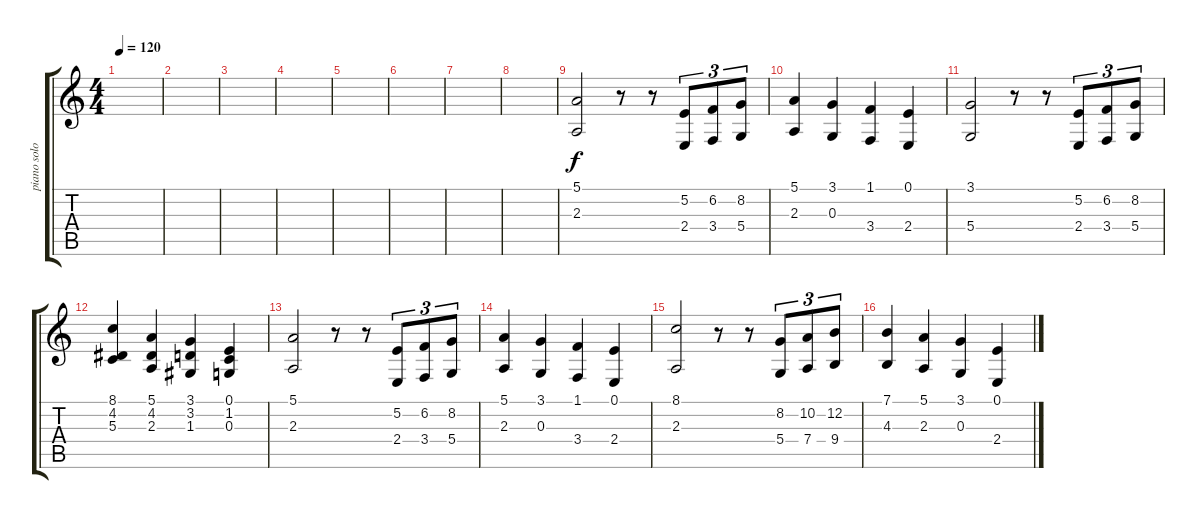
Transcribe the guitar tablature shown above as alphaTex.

\track ("piano solo" "piano solo") {instrument acousticgrandpiano}
\staff {score tabs}
\tuning (E4 B3 G3 D3 A2 E2) {hide}
\ts (4 4)
\tempo 120
\clef g2
\ks c
|
|
|
|
|
|
|
|
(5.1 2.3).2 r.8 r.8 (5.2 2.4).8{tu (3 2)} (6.2 3.4).8{tu (3 2)} (8.2 5.4).8{tu (3 2)} |
(5.1 2.3).4 (3.1 0.3).4 (1.1 3.4).4 (0.1 2.4).4 |
(3.1 5.4).2 r.8 r.8 (5.2 2.4).8{tu (3 2)} (6.2 3.4).8{tu (3 2)} (8.2 5.4).8{tu (3 2)} |
(8.1 4.2 5.3).4 (5.1 4.2 2.3).4 (3.1 3.2 1.3).4 (0.1 1.2 0.3).4 |
(5.1 2.3).2 r.8 r.8 (5.2 2.4).8{tu (3 2)} (6.2 3.4).8{tu (3 2)} (8.2 5.4).8{tu (3 2)} |
(5.1 2.3).4 (3.1 0.3).4 (1.1 3.4).4 (0.1 2.4).4 |
(8.1 2.3).2 r.8 r.8 (8.2 5.4).8{tu (3 2)} (10.2 7.4).8{tu (3 2)} (12.2 9.4).8{tu (3 2)} |
(7.1 4.3).4 (5.1 2.3).4 (3.1 0.3).4 (0.1 2.4).4
